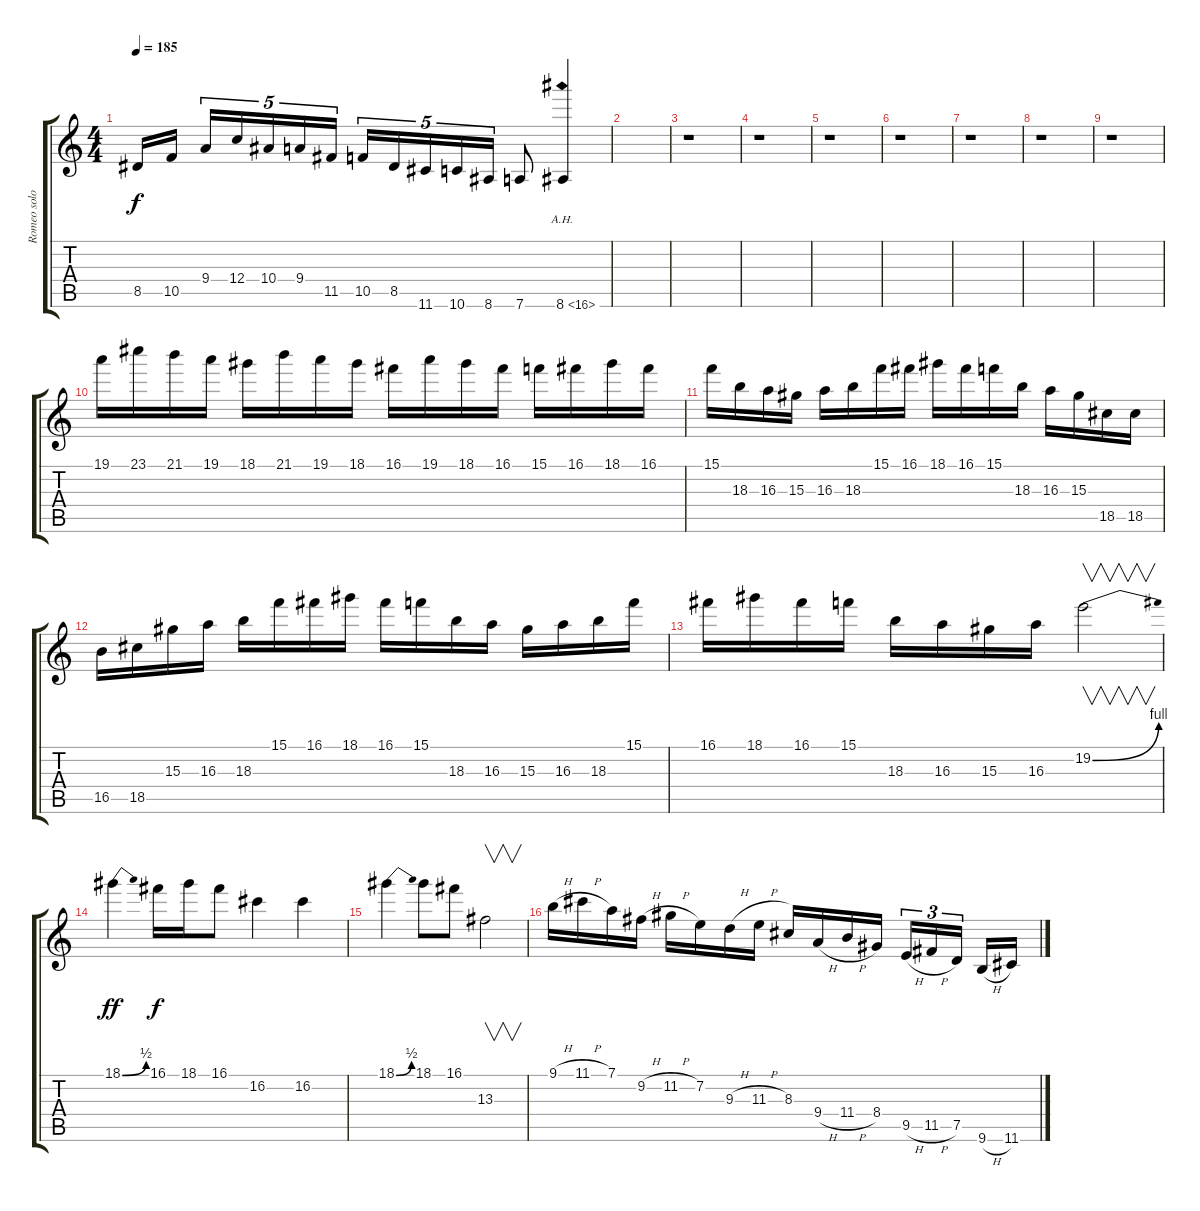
\track ("Romeo solos" "Romeo solo") {instrument distortionguitar}
\staff {score tabs}
\tuning (D4 A3 F3 C3 G2 D2) {hide}
\ts (4 4)
\tempo 185
\clef g2
\ks c
8.5.16{dy f} 10.5.16 9.4.16{tu (5 4)} 12.4.16{tu (5 4)} 10.4.16{tu (5 4)} 9.4.16{tu (5 4)} 11.5.16{tu (5 4)} 10.5.16{tu (5 4)} 8.5.16{tu (5 4)} 11.6.16{tu (5 4)} 10.6.16{tu (5 4)} 8.6.16{tu (5 4)} 7.6.8 8.6{ah 8}.4 |
|
r.1 |
r.1 |
r.1 |
r.1 |
r.1 |
r.1 |
r.1 |
19.1.16 23.1.16 21.1.16 19.1.16 18.1.16 21.1.16 19.1.16 18.1.16 16.1.16 19.1.16 18.1.16 16.1.16 15.1.16 16.1.16 18.1.16 16.1.16 |
15.1.16 18.3.16 16.3.16 15.3.16 16.3.16 18.3.16 15.1.16 16.1.16 18.1.16 16.1.16 15.1.16 18.3.16 16.3.16 15.3.16 18.5.16 18.5.16 |
16.5.16 18.5.16 15.3.16 16.3.16 18.3.16 15.1.16 16.1.16 18.1.16 16.1.16 15.1.16 18.3.16 16.3.16 15.3.16 16.3.16 18.3.16 15.1.16 |
16.1.16 18.1.16 16.1.16 15.1.16 18.3.16 16.3.16 15.3.16 16.3.16 19.2{be (bend 0 0 60 4)}.2{v} |
18.1{be (bend 0 0 60 2)}.4{dy ff} 16.1.16{dy f} 18.1.16 16.1.8 16.2.4 16.2.4 |
18.1{be (bend 0 0 60 2)}.4 18.1.8 16.1.8 13.3.2{v} |
9.1{h}.16 11.1{h}.16 7.1.16 9.2{h}.16 11.2{h}.16 7.2.16 9.3{h}.16 11.3{h}.16 8.3.16 9.4{h}.16 11.4{h}.16 8.4.16 9.5{h}.16{tu (3 2)} 11.5{h}.16{tu (3 2)} 7.5.16{tu (3 2)} 9.6{h}.16 11.6.16
